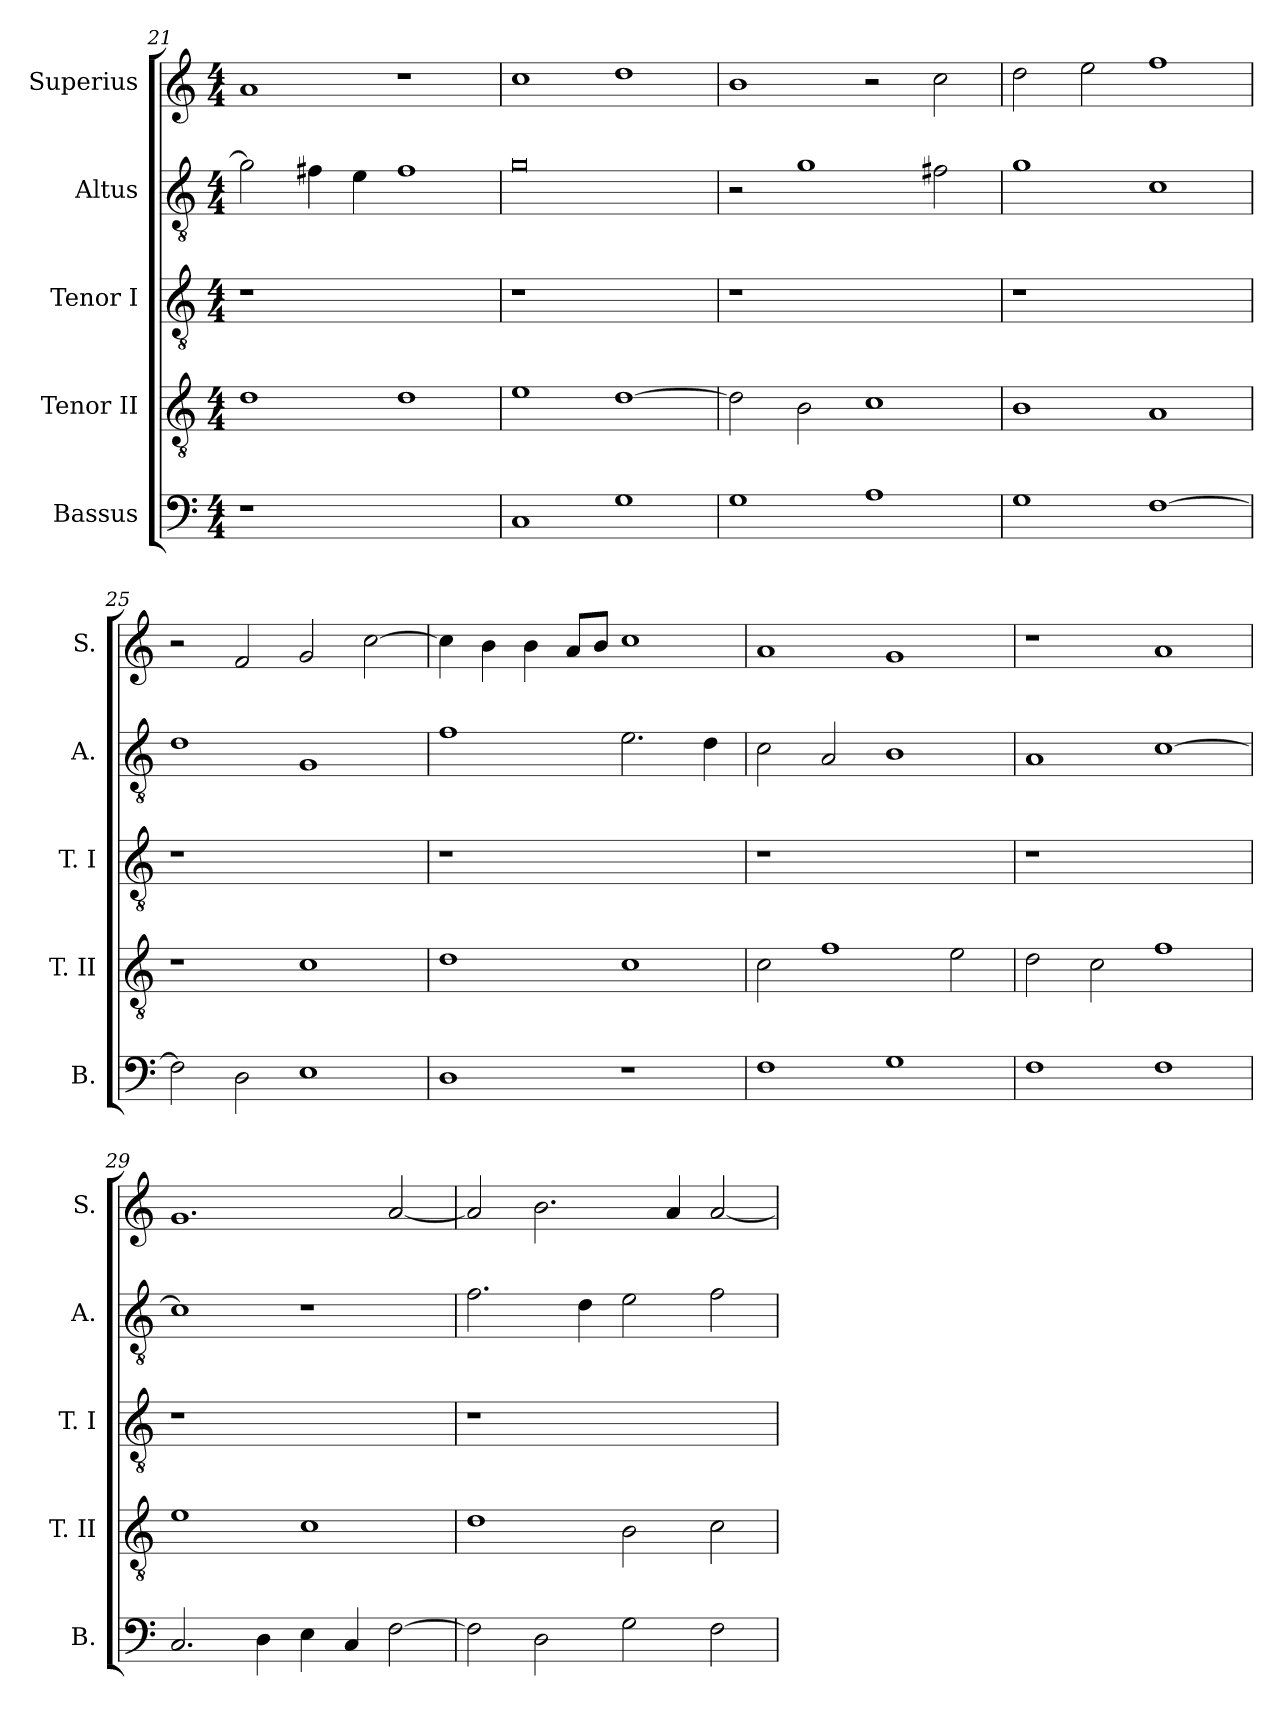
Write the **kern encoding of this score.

**kern	**kern	**kern	**kern	**kern
*part5	*part4	*part3	*part2	*part1
*staff5	*staff4	*staff3	*staff2	*staff1
*I"Bassus	*I"Tenor II	*I"Tenor I	*I"Altus	*I"Superius
*I'B.	*I'T. II	*I'T. I	*I'A.	*I'S.
!!LO:PB:g=z
*clefF4	*clefGv2	*clefGv2	*clefGv2	*clefG2
*	*ITrd7c12	*ITrd7c12	*ITrd7c12	*
*k[]	*k[]	*k[]	*k[]	*k[]
*C:	*C:	*C:	*C:	*C:
*M4/4	*M4/4	*M4/4	*M4/4	*M4/4
=21	=21	=21	=21	=21
!LO:N:vis=1	!	!LO:N:vis=1	!	!
1r	1Di	1r	2Gi\]	1ai
.	.	.	4F#Xi\	.
.	.	.	4Ei\	.
1ryy	1Di	1ryy	1F#i	1r
=22	=22	=22	=22	=22
!	!	!LO:N:vis=1	!	!
1Ci	1Ei	1r	0Gi	1cci
1Gi	[>1Di	1ryy	.	1ddi
=23	=23	=23	=23	=23
!	!	!LO:N:vis=1	!	!
1Gi	2Di\]	1r	2r	1bi
.	2BBi\	.	1Gi	.
1Ai	1Ci	1ryy	.	2r
.	.	.	2F#Xi\	2cci\
=24	=24	=24	=24	=24
!	!	!LO:N:vis=1	!	!
1Gi	1BBi	1r	1Gi	2ddi\
.	.	.	.	2eei\
[>1Fi	1AAi	1ryy	1Ci	1ffi
=25	=25	=25	=25	=25
!	!	!LO:N:vis=1	!	!
2Fi\]	1r	1r	1Di	2r
2Di\	.	.	.	2fi/
1Ei	1Ci	1ryy	1GGi	2gi/
.	.	.	.	[>2cci\
!!LO:LB:g=z
=26	=26	=26	=26	=26
!	!	!LO:N:vis=1	!	!
1Di	1Di	1r	1Fi	4cci\]
.	.	.	.	4bi\
.	.	.	.	4bi\
.	.	.	.	8ai/L
.	.	.	.	8bi/J
1r	1Ci	1ryy	2.Ei\	1cci
.	.	.	4Di\	.
=27	=27	=27	=27	=27
!	!	!LO:N:vis=1	!	!
1Fi	2Ci\	1r	2Ci\	1ai
.	1Fi	.	2AAi/	.
1Gi	.	1ryy	1BBi	1gi
.	2Ei\	.	.	.
=28	=28	=28	=28	=28
!	!	!LO:N:vis=1	!	!
1Fi	2Di\	1r	1AAi	1r
.	2Ci\	.	.	.
1Fi	1Fi	1ryy	[>1Ci	1ai
=29	=29	=29	=29	=29
!	!	!LO:N:vis=1	!	!
2.Ci/	1Ei	1r	1Ci]	1.gi
4Di\	.	.	.	.
4Ei\	1Ci	1ryy	1r	.
4Ci/	.	.	.	.
[>2Fi\	.	.	.	[<2ai/
=30	=30	=30	=30	=30
!	!	!LO:N:vis=1	!	!
2Fi\]	1Di	1r	2.Fi\	2ai/]
2Di\	.	.	.	2.bi\
.	.	.	4Di\	.
2Gi\	2BBi\	1ryy	2Ei\	.
.	.	.	.	4ai/
2Fi\	2Ci\	.	2Fi\	[<2ai/
=	=	=	=	=
*-	*-	*-	*-	*-
